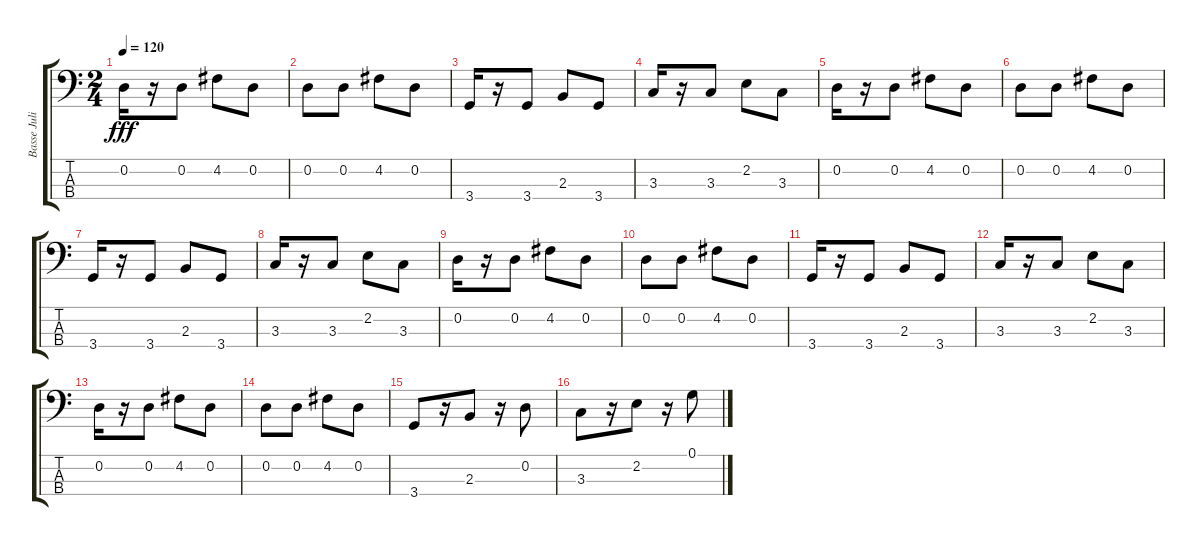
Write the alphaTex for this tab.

\track ("Basse Julio" "Basse Juli") {instrument electricbassfinger}
\staff {score tabs}
\tuning (G2 D2 A1 E1) {hide}
\ts (2 4)
\tempo 120
\clef f4
\ks c
0.2.16{dy fff} r.16 0.2.8 4.2.8 0.2.8 |
0.2.8 0.2.8 4.2.8 0.2.8 |
3.4.16 r.16 3.4.8 2.3.8 3.4.8 |
3.3.16 r.16 3.3.8 2.2.8 3.3.8 |
0.2.16 r.16 0.2.8 4.2.8 0.2.8 |
0.2.8 0.2.8 4.2.8 0.2.8 |
3.4.16 r.16 3.4.8 2.3.8 3.4.8 |
3.3.16 r.16 3.3.8 2.2.8 3.3.8 |
0.2.16 r.16 0.2.8 4.2.8 0.2.8 |
0.2.8 0.2.8 4.2.8 0.2.8 |
3.4.16 r.16 3.4.8 2.3.8 3.4.8 |
3.3.16 r.16 3.3.8 2.2.8 3.3.8 |
0.2.16 r.16 0.2.8 4.2.8 0.2.8 |
0.2.8 0.2.8 4.2.8 0.2.8 |
3.4.8 r.16 2.3.8 r.16 0.2.8 |
3.3.8 r.16 2.2.8 r.16 0.1.8
